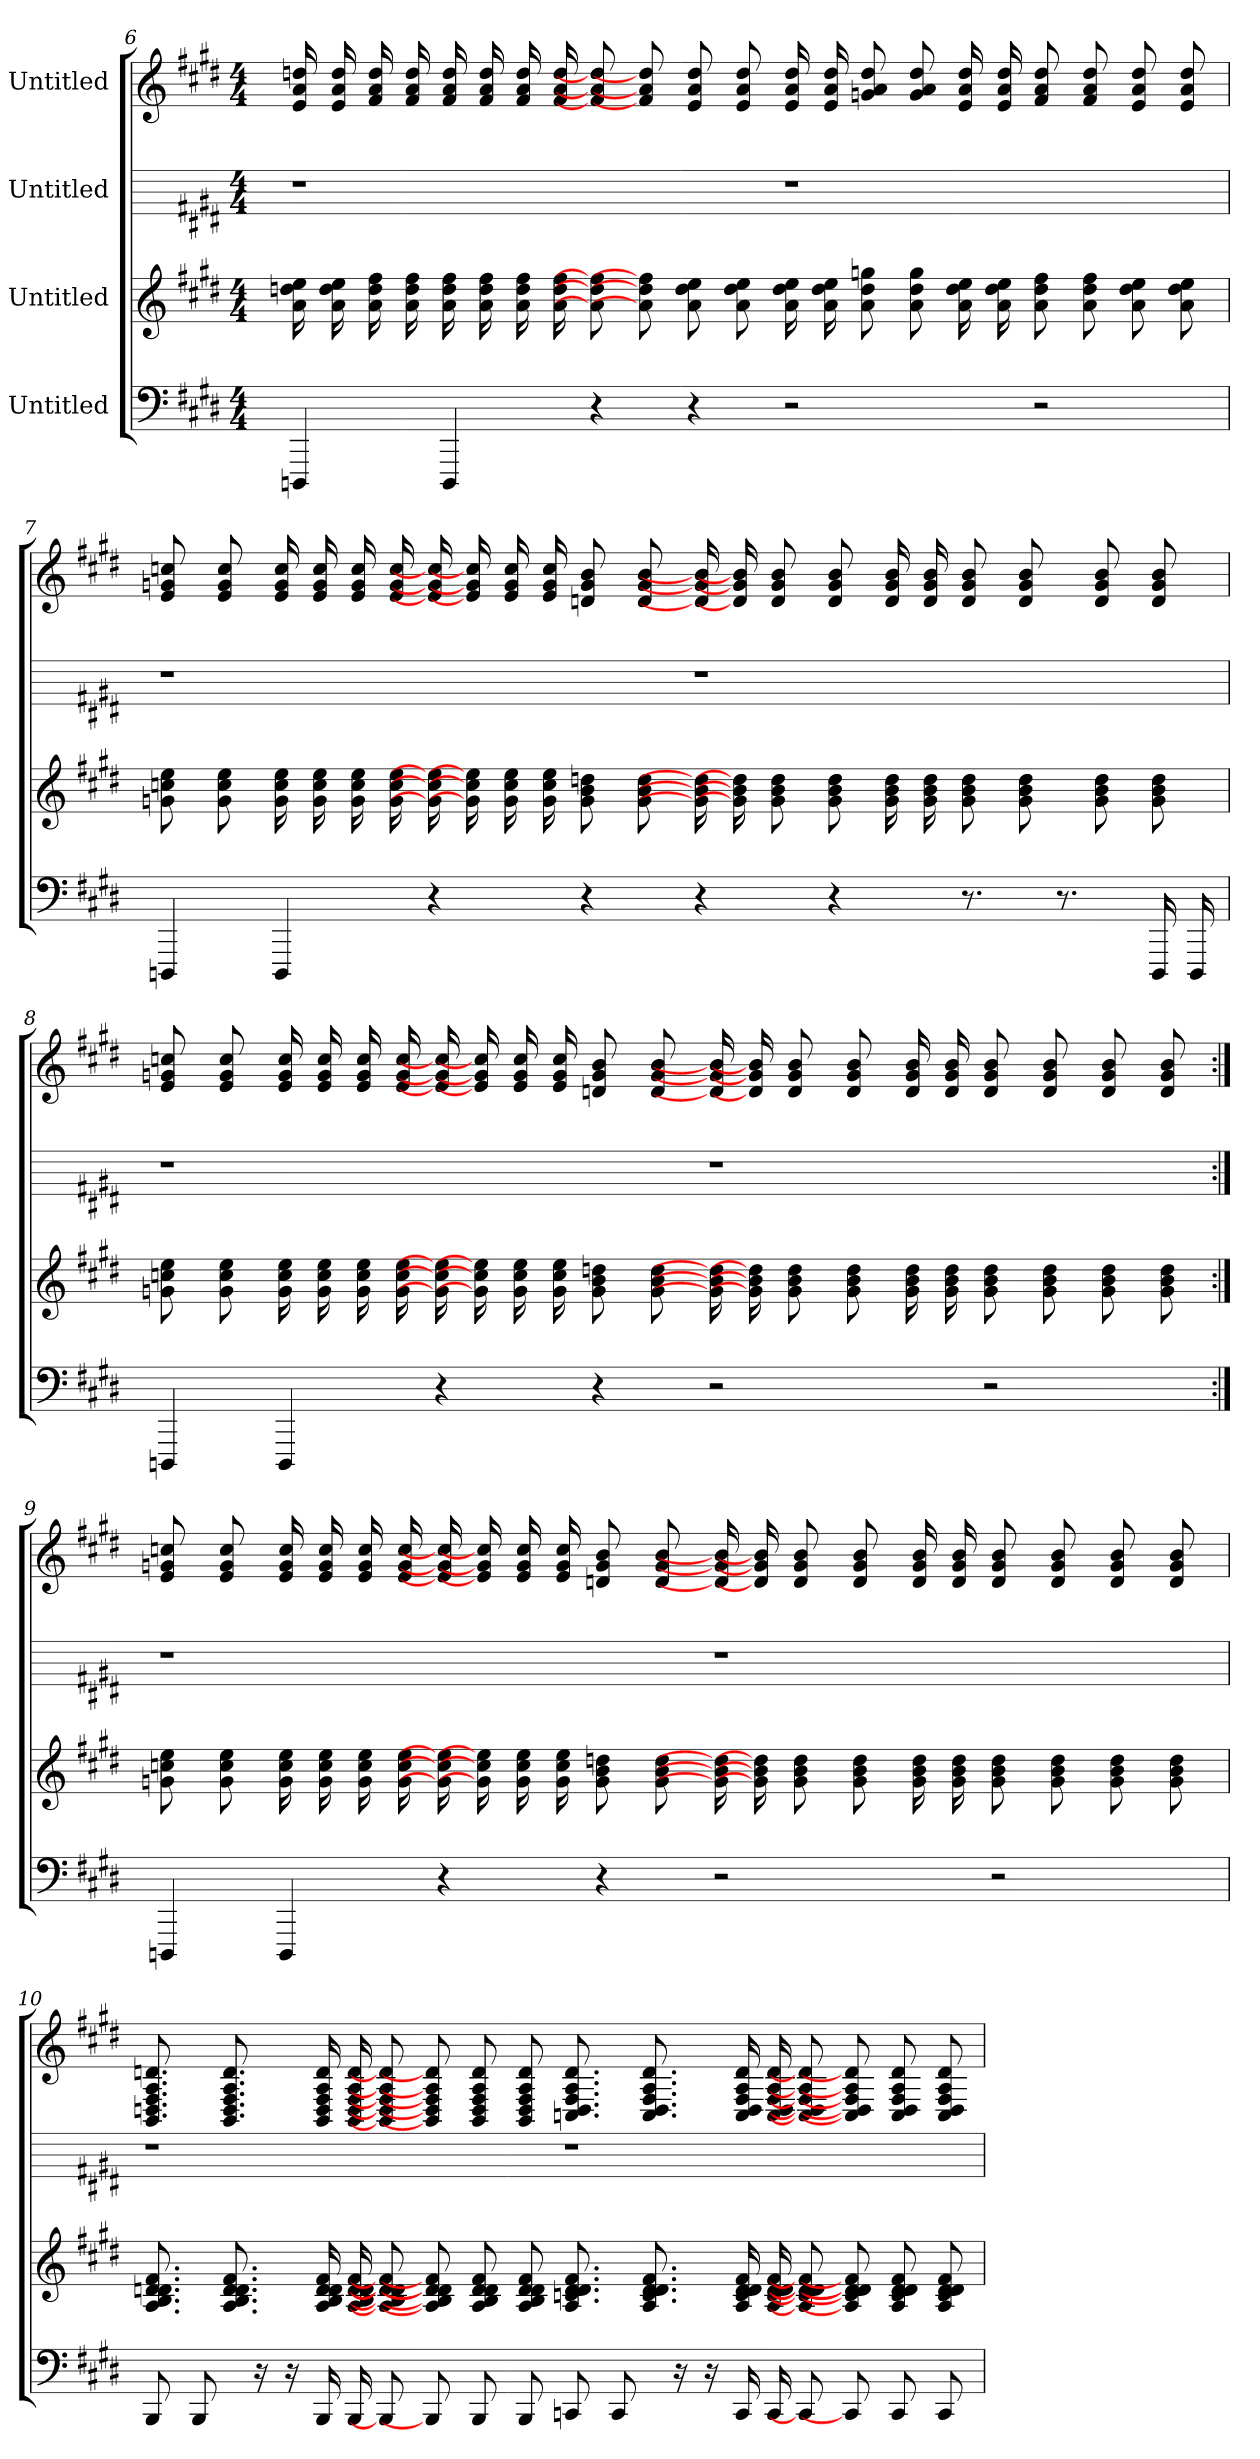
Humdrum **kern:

**kern	**kern	**kern	**kern
*part4	*part3	*part2	*part1
*staff4	*staff3	*staff2	*staff1
*I"Untitled	*I"Untitled	*I"Untitled	*I"Untitled
*	*	*	*
*k[f#c#g#d#]	*k[f#c#g#d#]	*k[f#c#g#d#]	*k[f#c#g#d#]
*M4/4	*M4/4	*M4/4	*M4/4
=6	=6	=6	=6
4DDDn	16dd 16a 16ee	1r	16dd 16a 16e
.	16dd 16a 16ee	.	16dd 16a 16e
.	16dd 16a 16ff#	.	16dd 16a 16f#
.	16dd 16a 16ff#	.	16dd 16a 16f#
4DDD	16dd 16a 16ff#	.	16dd 16a 16f#
.	16dd 16a 16ff#	.	16dd 16a 16f#
.	16dd 16a 16ff#	.	16dd 16a 16f#
.	16dd 16a 16ff#	.	16dd 16a 16f#
4r	8dd] 8a] 8ff#]	.	8dd] 8a] 8f#]
.	8dd] 8a] 8ff#]	.	8dd] 8a] 8f#]
4r	8dd 8a 8ee	.	8dd 8a 8e
.	8dd 8a 8ee	.	8dd 8a 8e
2r	16dd 16a 16ee	1r	16dd 16a 16e
.	16dd 16a 16ee	.	16dd 16a 16e
.	8dd 8a 8gg	.	8dd 8a 8g
.	8dd 8a 8gg	.	8dd 8a 8g
.	16dd 16a 16ee	.	16dd 16a 16e
.	16dd 16a 16ee	.	16dd 16a 16e
2r	8dd 8a 8ff#	.	8dd 8a 8f#
.	8dd 8a 8ff#	.	8dd 8a 8f#
.	8dd 8a 8ee	.	8dd 8a 8e
.	8dd 8a 8ee	.	8dd 8a 8e
=7	=7	=7	=7
4DDDn	8cc 8g 8ee	1r	8cc 8g 8e
.	8cc 8g 8ee	.	8cc 8g 8e
4DDD	16cc 16g 16ee	.	16cc 16g 16e
.	16cc 16g 16ee	.	16cc 16g 16e
.	16cc 16g 16ee	.	16cc 16g 16e
.	16cc 16g 16ee	.	16cc 16g 16e
4r	16cc] 16g] 16ee]	.	16cc] 16g] 16e]
.	16cc] 16g] 16ee]	.	16cc] 16g] 16e]
.	16cc 16g 16ee	.	16cc 16g 16e
.	16cc 16g 16ee	.	16cc 16g 16e
4r	8b 8g 8dd	.	8b 8g 8d
.	8b 8g 8dd	.	8b 8g 8d
4r	16b] 16g] 16dd]	1r	16b] 16g] 16d]
.	16b] 16g] 16dd]	.	16b] 16g] 16d]
.	8b 8g 8dd	.	8b 8g 8d
4r	8b 8g 8dd	.	8b 8g 8d
.	16b 16g 16dd	.	16b 16g 16d
.	16b 16g 16dd	.	16b 16g 16d
8.r	8b 8g 8dd	.	8b 8g 8d
.	8b 8g 8dd	.	8b 8g 8d
8.r	.	.	.
.	8b 8g 8dd	.	8b 8g 8d
16DDD	8b 8g 8dd	.	8b 8g 8d
16DDD	.	.	.
=8	=8	=8	=8
4DDDn	8cc 8g 8ee	1r	8cc 8g 8e
.	8cc 8g 8ee	.	8cc 8g 8e
4DDD	16cc 16g 16ee	.	16cc 16g 16e
.	16cc 16g 16ee	.	16cc 16g 16e
.	16cc 16g 16ee	.	16cc 16g 16e
.	16cc 16g 16ee	.	16cc 16g 16e
4r	16cc] 16g] 16ee]	.	16cc] 16g] 16e]
.	16cc] 16g] 16ee]	.	16cc] 16g] 16e]
.	16cc 16g 16ee	.	16cc 16g 16e
.	16cc 16g 16ee	.	16cc 16g 16e
4r	8b 8g 8dd	.	8b 8g 8d
.	8b 8g 8dd	.	8b 8g 8d
2r	16b] 16g] 16dd]	1r	16b] 16g] 16d]
.	16b] 16g] 16dd]	.	16b] 16g] 16d]
.	8b 8g 8dd	.	8b 8g 8d
.	8b 8g 8dd	.	8b 8g 8d
.	16b 16g 16dd	.	16b 16g 16d
.	16b 16g 16dd	.	16b 16g 16d
2r	8b 8g 8dd	.	8b 8g 8d
.	8b 8g 8dd	.	8b 8g 8d
.	8b 8g 8dd	.	8b 8g 8d
.	8b 8g 8dd	.	8b 8g 8d
=9:|!	=9:|!	=9:|!	=9:|!
4DDDn	8cc 8g 8ee	1r	8cc 8g 8e
.	8cc 8g 8ee	.	8cc 8g 8e
4DDD	16cc 16g 16ee	.	16cc 16g 16e
.	16cc 16g 16ee	.	16cc 16g 16e
.	16cc 16g 16ee	.	16cc 16g 16e
.	16cc 16g 16ee	.	16cc 16g 16e
4r	16cc] 16g] 16ee]	.	16cc] 16g] 16e]
.	16cc] 16g] 16ee]	.	16cc] 16g] 16e]
.	16cc 16g 16ee	.	16cc 16g 16e
.	16cc 16g 16ee	.	16cc 16g 16e
4r	8b 8g 8dd	.	8b 8g 8d
.	8b 8g 8dd	.	8b 8g 8d
2r	16b] 16g] 16dd]	1r	16b] 16g] 16d]
.	16b] 16g] 16dd]	.	16b] 16g] 16d]
.	8b 8g 8dd	.	8b 8g 8d
.	8b 8g 8dd	.	8b 8g 8d
.	16b 16g 16dd	.	16b 16g 16d
.	16b 16g 16dd	.	16b 16g 16d
2r	8b 8g 8dd	.	8b 8g 8d
.	8b 8g 8dd	.	8b 8g 8d
.	8b 8g 8dd	.	8b 8g 8d
.	8b 8g 8dd	.	8b 8g 8d
=10	=10	=10	=10
8BBB	8.d 8.A 8.f# 8.d 8.B	1r	8.d 8.A 8.F# 8.D 8.BB
8BBB	.	.	.
.	8.d 8.A 8.f# 8.d 8.B	.	8.d 8.A 8.F# 8.D 8.BB
16r	.	.	.
16r	.	.	.
16BBB	16d 16A 16f# 16d 16B	.	16d 16A 16F# 16D 16BB
16BBB	16d 16A 16f# 16d 16B	.	16d 16A 16F# 16D 16BB
8BBB]	8d] 8A] 8f#] 8d] 8B]	.	8d] 8A] 8F#] 8D] 8BB]
8BBB]	8d] 8A] 8f#] 8d] 8B]	.	8d] 8A] 8F#] 8D] 8BB]
8BBB	8d 8A 8f# 8d 8B	.	8d 8A 8F# 8D 8BB
8BBB	8d 8A 8f# 8d 8B	.	8d 8A 8F# 8D 8BB
8CCn	8.d 8.A 8.f# 8.d 8.c	1r	8.d 8.A 8.F# 8.D 8.C
8CC	.	.	.
.	8.d 8.A 8.f# 8.d 8.c	.	8.d 8.A 8.F# 8.D 8.C
16r	.	.	.
16r	.	.	.
16CC	16d 16A 16f# 16d 16c	.	16d 16A 16F# 16D 16C
16CC	16d 16A 16f# 16d 16c	.	16d 16A 16F# 16D 16C
8CC]	8d] 8A] 8f#] 8d] 8c]	.	8d] 8A] 8F#] 8D] 8C]
8CC]	8d] 8A] 8f#] 8d] 8c]	.	8d] 8A] 8F#] 8D] 8C]
8CC	8d 8A 8f# 8d 8c	.	8d 8A 8F# 8D 8C
8CC	8d 8A 8f# 8d 8c	.	8d 8A 8F# 8D 8C
=	=	=	=
*-	*-	*-	*-
